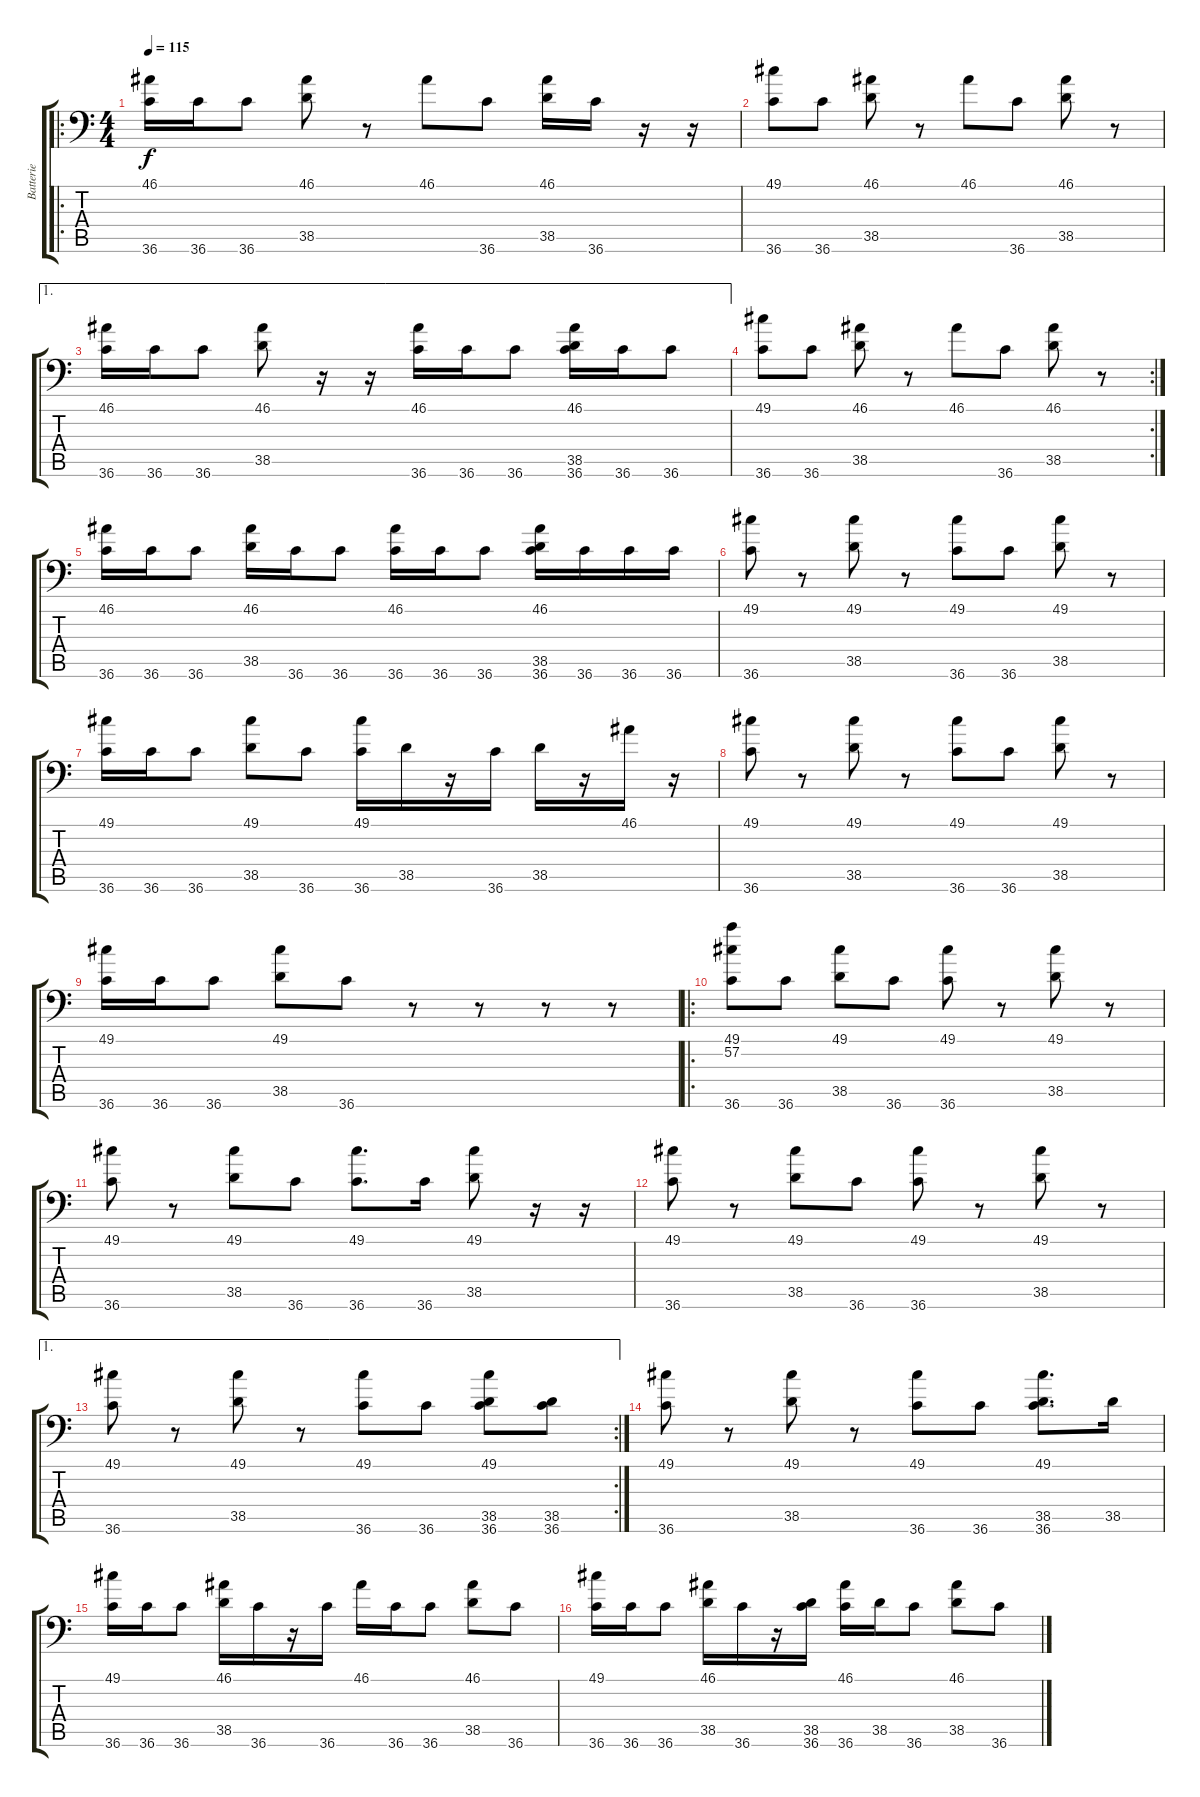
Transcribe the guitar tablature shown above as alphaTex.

\track ("Batterie" "Batterie") {instrument acousticgrandpiano}
\staff {score tabs}
\tuning (C-1 C-1 C-1 C-1 C-1 C-1) {hide}
\ro
\ts (4 4)
\tempo 115
\clef f4
\ks c
(46.1 36.6).16{dy f} 36.6.16 36.6.8 (46.1 38.5).8 r.8 46.1.8 36.6.8 (46.1 38.5).16 36.6.16 r.16 r.16 |
(49.1 36.6).8 36.6.8 (46.1 38.5).8 r.8 46.1.8 36.6.8 (46.1 38.5).8 r.8 |
\ae 1
(46.1 36.6).16 36.6.16 36.6.8 (46.1 38.5).8 r.16 r.16 (46.1 36.6).16 36.6.16 36.6.8 (46.1 38.5 36.6).16 36.6.16 36.6.8 |
\rc 2
(49.1 36.6).8 36.6.8 (46.1 38.5).8 r.8 46.1.8 36.6.8 (46.1 38.5).8 r.8 |
(46.1 36.6).16 36.6.16 36.6.8 (46.1 38.5).16 36.6.16 36.6.8 (46.1 36.6).16 36.6.16 36.6.8 (46.1 38.5 36.6).16 36.6.16 36.6.16 36.6.16 |
(49.1 36.6).8 r.8 (49.1 38.5).8 r.8 (49.1 36.6).8 36.6.8 (49.1 38.5).8 r.8 |
(49.1 36.6).16 36.6.16 36.6.8 (49.1 38.5).8 36.6.8 (49.1 36.6).16 38.5.16 r.16 36.6.16 38.5.16 r.16 46.1.16 r.16 |
(49.1 36.6).8 r.8 (49.1 38.5).8 r.8 (49.1 36.6).8 36.6.8 (49.1 38.5).8 r.8 |
(49.1 36.6).16 36.6.16 36.6.8 (49.1 38.5).8 36.6.8 r.8 r.8 r.8 r.8 |
\ro
(49.1 57.2 36.6).8 36.6.8 (49.1 38.5).8 36.6.8 (49.1 36.6).8 r.8 (49.1 38.5).8 r.8 |
(49.1 36.6).8 r.8 (49.1 38.5).8 36.6.8 (49.1 36.6).8{d} 36.6.16 (49.1 38.5).8 r.16 r.16 |
(49.1 36.6).8 r.8 (49.1 38.5).8 36.6.8 (49.1 36.6).8 r.8 (49.1 38.5).8 r.8 |
\ae 1
\rc 2
(49.1 36.6).8 r.8 (49.1 38.5).8 r.8 (49.1 36.6).8 36.6.8 (49.1 38.5 36.6).8 (38.5 36.6).8 |
(49.1 36.6).8 r.8 (49.1 38.5).8 r.8 (49.1 36.6).8 36.6.8 (49.1 38.5 36.6).8{d} 38.5.16 |
(49.1 36.6).16 36.6.16 36.6.8 (46.1 38.5).16 36.6.16 r.16 36.6.16 46.1.16 36.6.16 36.6.8 (46.1 38.5).8 36.6.8 |
(49.1 36.6).16 36.6.16 36.6.8 (46.1 38.5).16 36.6.16 r.16 (38.5 36.6).16 (46.1 36.6).16 38.5.16 36.6.8 (46.1 38.5).8 36.6.8
